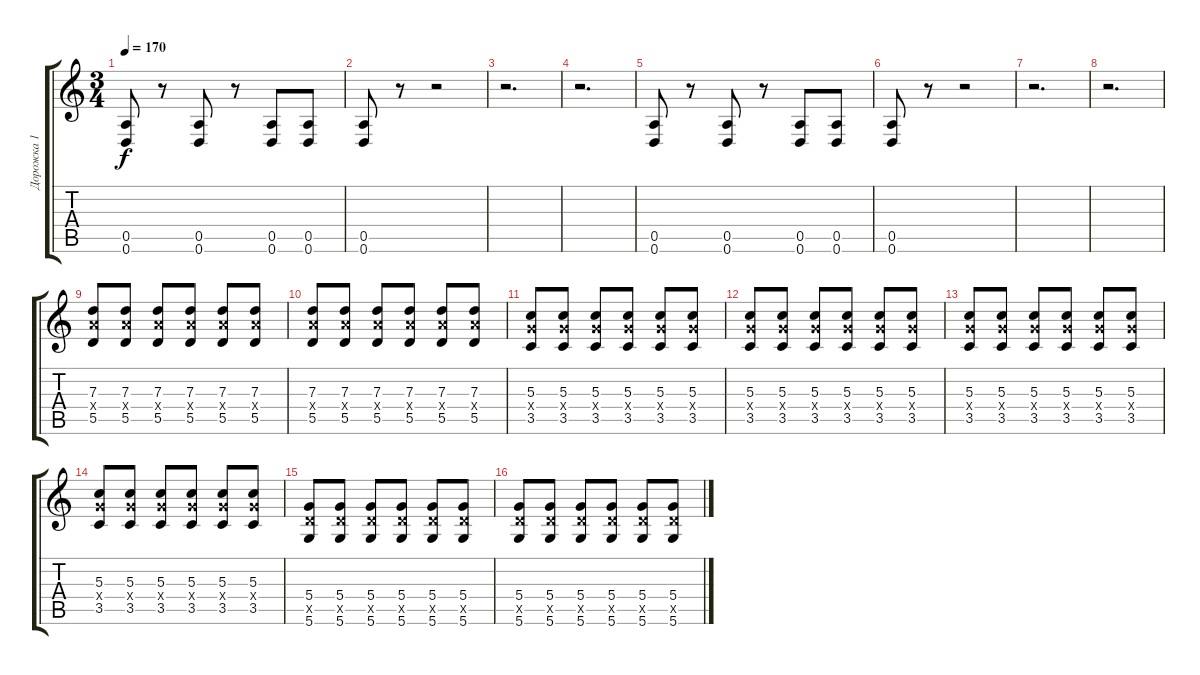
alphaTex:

\track ("Дорожка 1" "Дорожка 1") {instrument overdrivenguitar}
\staff {score tabs}
\tuning (E4 B3 G3 D3 A2 D2) {hide}
\ts (3 4)
\tempo 170
\clef g2
\ks c
(0.5 0.6).8{dy f} r.8 (0.5 0.6).8 r.8 (0.5 0.6).8 (0.5 0.6).8 |
(0.5 0.6).8 r.8 r.2 |
r.2{d} |
r.2{d} |
(0.5 0.6).8 r.8 (0.5 0.6).8 r.8 (0.5 0.6).8 (0.5 0.6).8 |
(0.5 0.6).8 r.8 r.2 |
r.2{d} |
r.2{d} |
(7.3 7.4{x} 5.5).8 (7.3 7.4{x} 5.5).8 (7.3 7.4{x} 5.5).8 (7.3 7.4{x} 5.5).8 (7.3 7.4{x} 5.5).8 (7.3 7.4{x} 5.5).8 |
(7.3 7.4{x} 5.5).8 (7.3 7.4{x} 5.5).8 (7.3 7.4{x} 5.5).8 (7.3 7.4{x} 5.5).8 (7.3 7.4{x} 5.5).8 (7.3 7.4{x} 5.5).8 |
(5.3 5.4{x} 3.5).8 (5.3 5.4{x} 3.5).8 (5.3 5.4{x} 3.5).8 (5.3 5.4{x} 3.5).8 (5.3 5.4{x} 3.5).8 (5.3 5.4{x} 3.5).8 |
(5.3 5.4{x} 3.5).8 (5.3 5.4{x} 3.5).8 (5.3 5.4{x} 3.5).8 (5.3 5.4{x} 3.5).8 (5.3 5.4{x} 3.5).8 (5.3 5.4{x} 3.5).8 |
(5.3 5.4{x} 3.5).8 (5.3 5.4{x} 3.5).8 (5.3 5.4{x} 3.5).8 (5.3 5.4{x} 3.5).8 (5.3 5.4{x} 3.5).8 (5.3 5.4{x} 3.5).8 |
(5.3 5.4{x} 3.5).8 (5.3 5.4{x} 3.5).8 (5.3 5.4{x} 3.5).8 (5.3 5.4{x} 3.5).8 (5.3 5.4{x} 3.5).8 (5.3 5.4{x} 3.5).8 |
(5.4 5.5{x} 5.6).8 (5.4 5.5{x} 5.6).8 (5.4 5.5{x} 5.6).8 (5.4 5.5{x} 5.6).8 (5.4 5.5{x} 5.6).8 (5.4 5.5{x} 5.6).8 |
(5.4 5.5{x} 5.6).8 (5.4 5.5{x} 5.6).8 (5.4 5.5{x} 5.6).8 (5.4 5.5{x} 5.6).8 (5.4 5.5{x} 5.6).8 (5.4 5.5{x} 5.6).8
